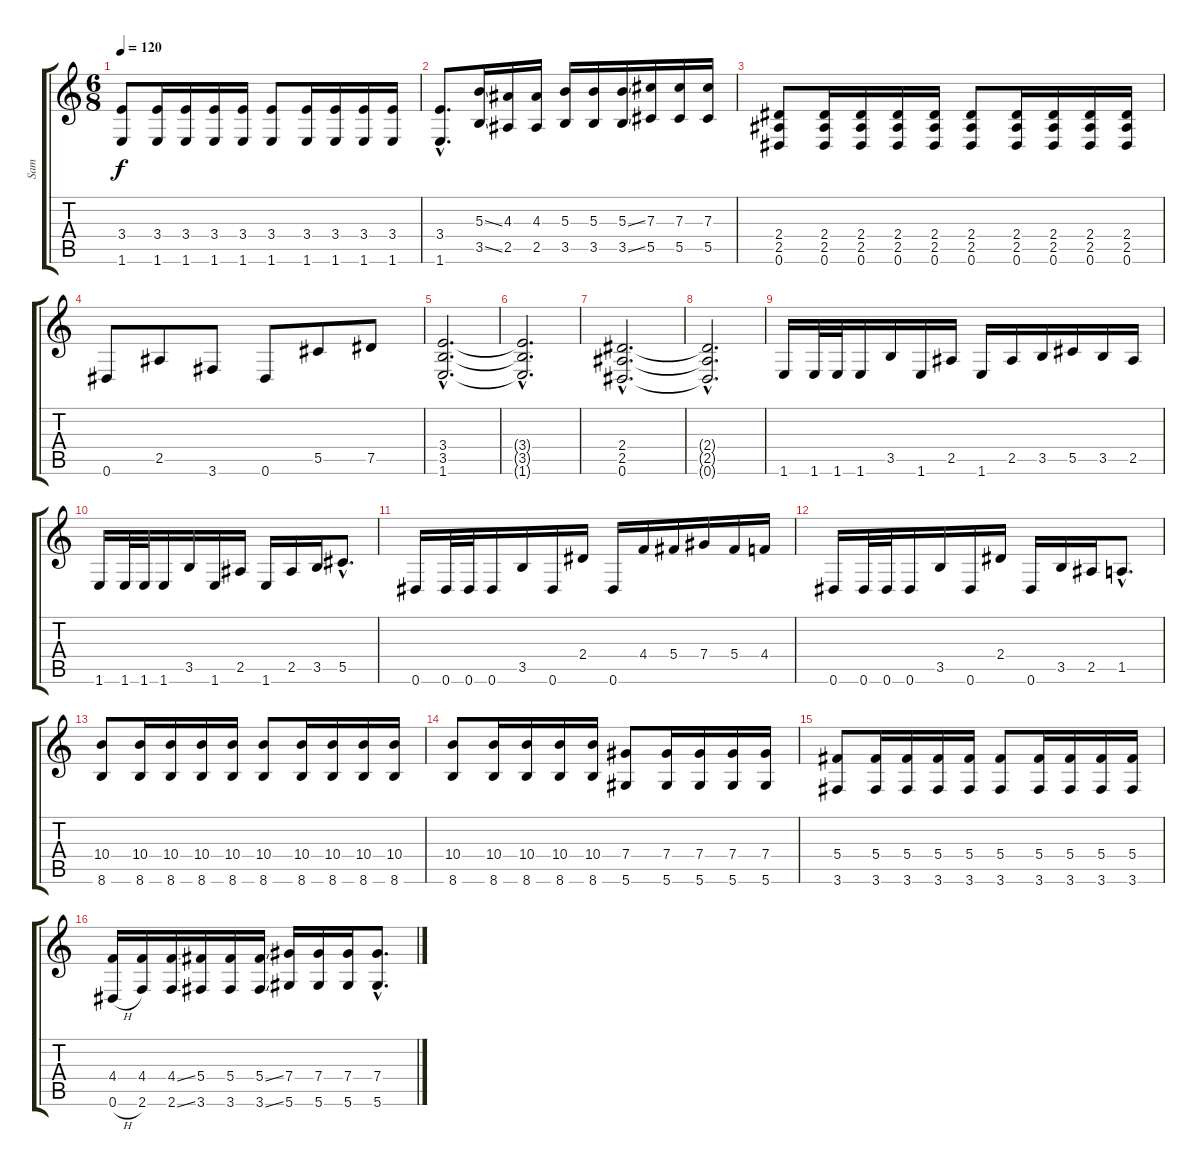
\track ("Sam" "Sam") {instrument distortionguitar}
\staff {score tabs}
\tuning (Eb4 Bb3 Gb3 Db3 Ab2 Eb2) {hide}
\ts (6 8)
\tempo 120
\clef g2
\ks c
(3.4 1.6).8{dy f} (3.4 1.6).16 (3.4 1.6).16 (3.4 1.6).16 (3.4 1.6).16 (3.4 1.6).8 (3.4 1.6).16 (3.4 1.6).16 (3.4 1.6).16 (3.4 1.6).16 |
(3.4{hac} 1.6{hac}).8{d} (5.3{ss} 3.5{ss}).16 (4.3 2.5).16 (4.3 2.5).16 (5.3 3.5).16 (5.3 3.5).16 (5.3{ss} 3.5{ss}).16 (7.3 5.5).16 (7.3 5.5).16 (7.3 5.5).16 |
(2.4 2.5 0.6).8 (2.4 2.5 0.6).16 (2.4 2.5 0.6).16 (2.4 2.5 0.6).16 (2.4 2.5 0.6).16 (2.4 2.5 0.6).8 (2.4 2.5 0.6).16 (2.4 2.5 0.6).16 (2.4 2.5 0.6).16 (2.4 2.5 0.6).16 |
0.6.8 2.5.8 3.6.8 0.6.8 5.5.8 7.5.8 |
(3.4{hac} 3.5{hac} 1.6{hac}).2{d} |
(3.4{hac t} 3.5{hac t} 1.6{hac t}).2{d} |
(2.4{hac} 2.5{hac} 0.6{hac}).2{d} |
(2.4{hac t} 2.5{hac t} 0.6{hac t}).2{d} |
1.6.16 1.6.32 1.6.32 1.6.16 3.5.16 1.6.16 2.5.16 1.6.16 2.5.16 3.5.16 5.5.16 3.5.16 2.5.16 |
1.6.16 1.6.32 1.6.32 1.6.16 3.5.16 1.6.16 2.5.16 1.6.16 2.5.16 3.5.16 5.5{hac}.8{d} |
0.6.16 0.6.32 0.6.32 0.6.16 3.5.16 0.6.16 2.4.16 0.6.16 4.4.16 5.4.16 7.4.16 5.4.16 4.4.16 |
0.6.16 0.6.32 0.6.32 0.6.16 3.5.16 0.6.16 2.4.16 0.6.16 3.5.16 2.5.16 1.5{hac}.8{d} |
(10.4 8.6).8 (10.4 8.6).16 (10.4 8.6).16 (10.4 8.6).16 (10.4 8.6).16 (10.4 8.6).8 (10.4 8.6).16 (10.4 8.6).16 (10.4 8.6).16 (10.4 8.6).16 |
(10.4 8.6).8 (10.4 8.6).16 (10.4 8.6).16 (10.4 8.6).16 (10.4 8.6).16 (7.4 5.6).8 (7.4 5.6).16 (7.4 5.6).16 (7.4 5.6).16 (7.4 5.6).16 |
(5.4 3.6).8 (5.4 3.6).16 (5.4 3.6).16 (5.4 3.6).16 (5.4 3.6).16 (5.4 3.6).8 (5.4 3.6).16 (5.4 3.6).16 (5.4 3.6).16 (5.4 3.6).16 |
(4.4 0.6{h}).16 (4.4 2.6).16 (4.4{ss} 2.6{ss}).16 (5.4 3.6).16 (5.4 3.6).16 (5.4{ss} 3.6{ss}).16 (7.4 5.6).16 (7.4 5.6).16 (7.4 5.6).16 (7.4{hac} 5.6{hac}).8{d}
